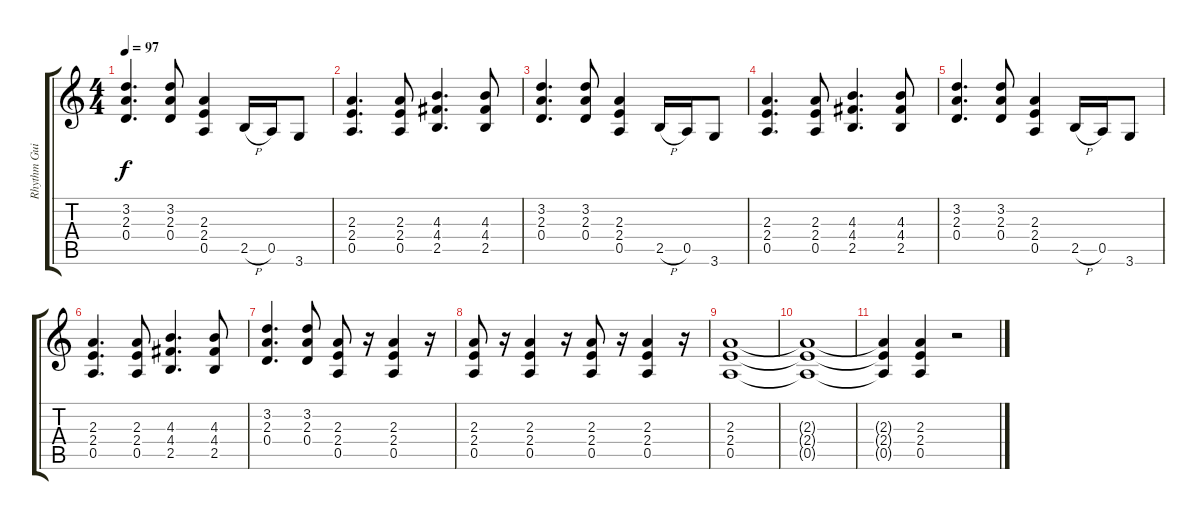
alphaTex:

\track ("Rhythm Guitar" "Rhythm Gui") {instrument overdrivenguitar}
\staff {score tabs}
\tuning (E4 B3 G3 D3 A2 E2) {hide}
\ts (4 4)
\tempo 97
\clef g2
\ks c
(3.2 2.3 0.4).4{d dy f} (3.2 2.3 0.4).8 (2.3 2.4 0.5).4 2.5{h}.16 0.5.16 3.6.8 |
(2.3 2.4 0.5).4{d} (2.3 2.4 0.5).8 (4.3 4.4 2.5).4{d} (4.3 4.4 2.5).8 |
(3.2 2.3 0.4).4{d} (3.2 2.3 0.4).8 (2.3 2.4 0.5).4 2.5{h}.16 0.5.16 3.6.8 |
(2.3 2.4 0.5).4{d volume 16} (2.3 2.4 0.5).8 (4.3 4.4 2.5).4{d} (4.3 4.4 2.5).8 |
(3.2 2.3 0.4).4{d} (3.2 2.3 0.4).8 (2.3 2.4 0.5).4 2.5{h}.16 0.5.16 3.6.8 |
(2.3 2.4 0.5).4{d} (2.3 2.4 0.5).8 (4.3 4.4 2.5).4{d} (4.3 4.4 2.5).8 |
(3.2 2.3 0.4).4{d} (3.2 2.3 0.4).8 (2.3 2.4 0.5).8 r.16 (2.3 2.4 0.5).4 r.16 |
(2.3 2.4 0.5).8 r.16 (2.3 2.4 0.5).4 r.16 (2.3 2.4 0.5).8 r.16 (2.3 2.4 0.5).4 r.16 |
(2.3 2.4 0.5).1 |
(2.3{t} 2.4{t} 0.5{t}).1 |
(2.3{t} 2.4{t} 0.5{t}).4 (2.3 2.4 0.5).4 r.2
